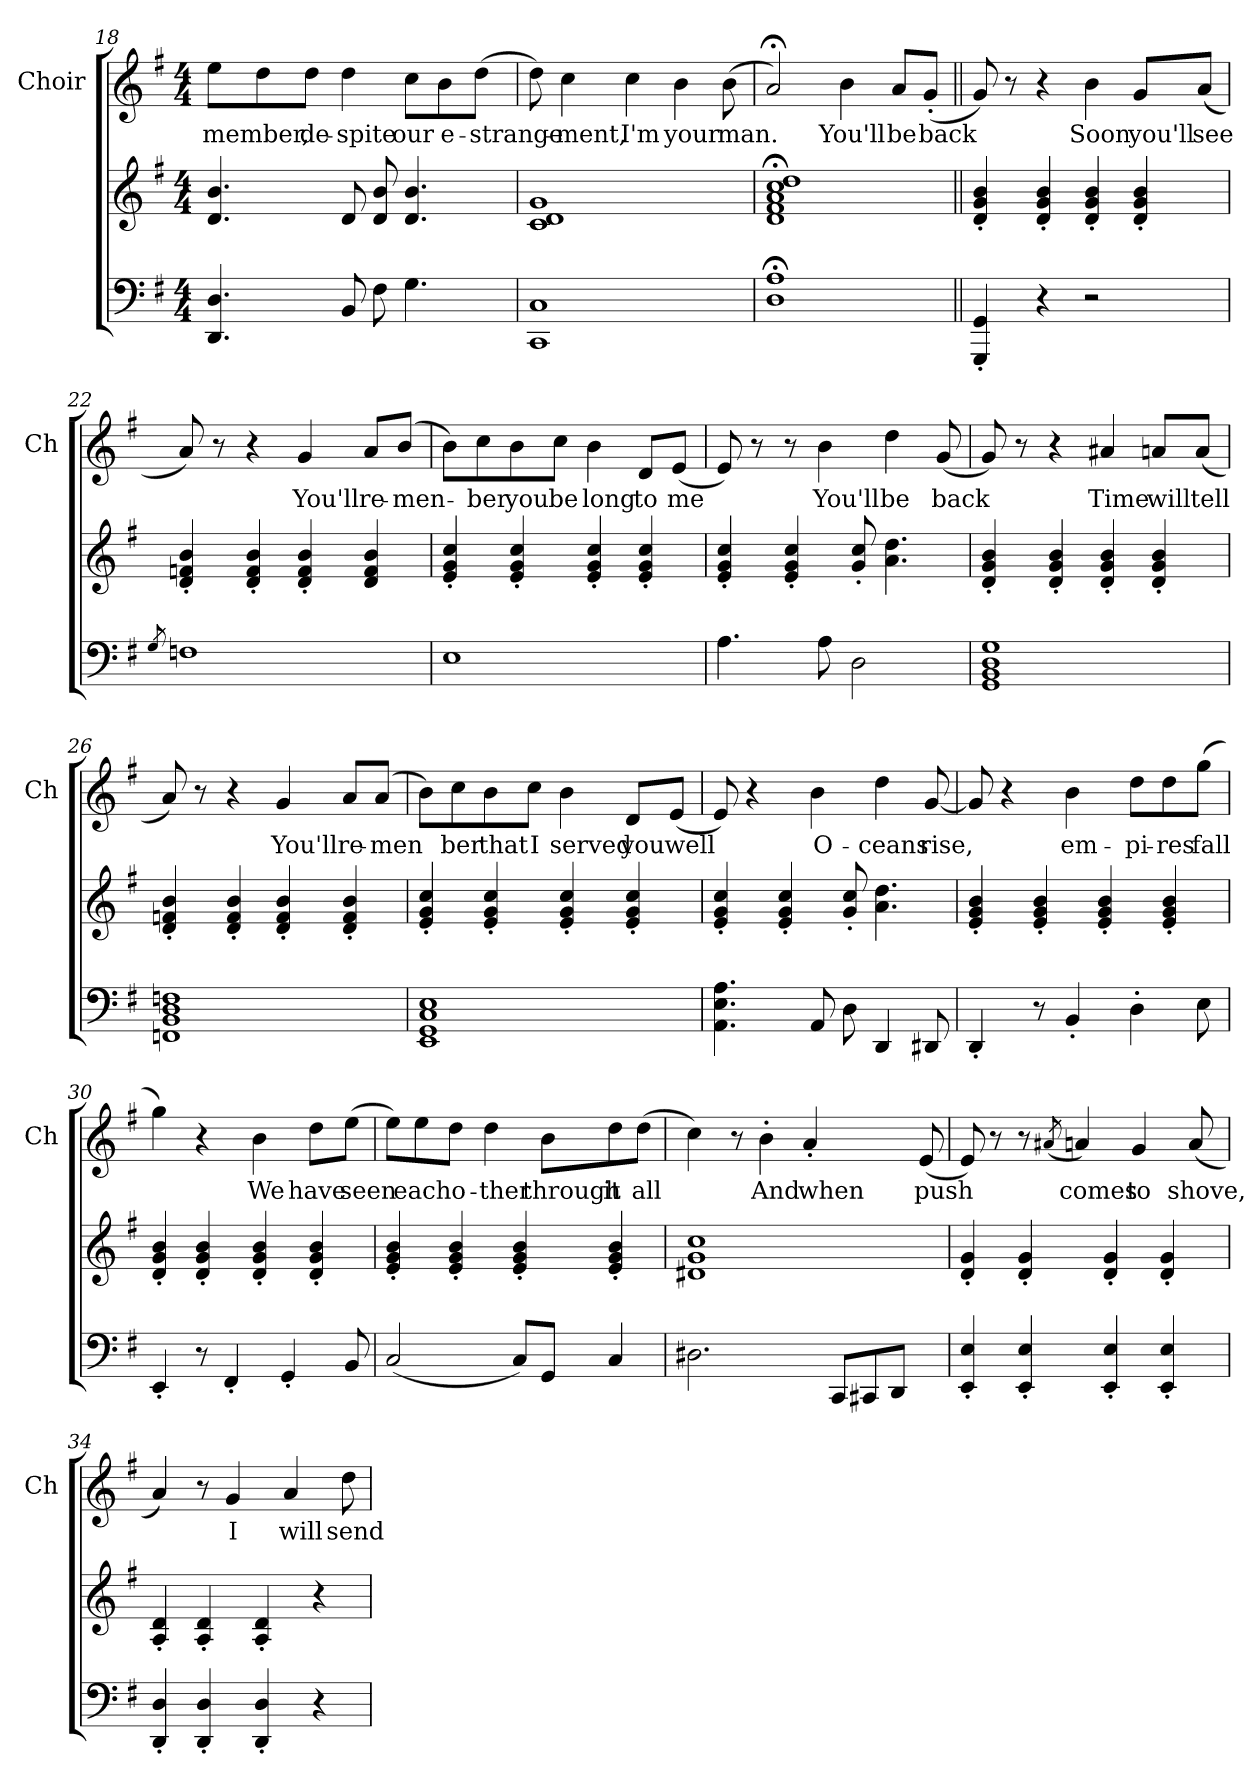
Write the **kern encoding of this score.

**kern	**kern	**kern	**text
*part2	*part2	*part1	*part1
*staff3	*staff2	*staff1	*staff1
*	*	*I"Choir	*
*	*	*I'Ch	*
*clefF4	*clefG2	*clefG2	*
*k[f#]	*k[f#]	*k[f#]	*
*M4/4	*M4/4	*M4/4	*
=18	=18	=18	=18
4.DD/ 4.D/	4.d/ 4.b/	8ee\L	-member,
.	.	8dd\	.
.	.	8dd\J	de-
8BB/	8d/	4dd\	-spite
8F#\	8d/ 8b/	.	.
4.G\	4.d/ 4.b/	8cc\L	our
.	.	8b\	e-
.	.	(>8dd\J	-strange-
!!LO:LB:g=z
=19	=19	=19	=19
1CC 1C	1c 1d 1g	8dd\)	.
.	.	4cc\	-ment,
.	.	4cc\	I'm
.	.	4b\	your
.	.	(>8b\	man.
=20	=20	=20	=20
1D;< 1A;<	1d;< 1f#;< 1a;< 1cc;< 1dd;<	2a;</)	.
.	.	4b\	You'll
.	.	8a/L	be
.	.	(<8g'/J	back
=21||	=21||	=21||	=21||
4GGG'/ 4GG'/	4d'/ 4g'/ 4b'/	8g/)	.
.	.	8r	.
4r	4d'/ 4g'/ 4b'/	4r	.
2r	4d'/ 4g'/ 4b'/	4b\	Soon
.	4d'/ 4g'/ 4b'/	8g/L	you'll
.	.	(<8a/J	see
=22	=22	=22	=22
8qG/	.	.	.
1Fn	4d'/ 4fn'/ 4b'/	8a/)	.
.	.	8r	.
.	4d'/ 4f'/ 4b'/	4r	.
.	4d'/ 4f'/ 4b'/	4g/	You'll
.	4d/ 4f/ 4b/	8a/L	re-
.	.	(<8b/J	-men-
!!LO:LB:g=z
=23	=23	=23	=23
1E	4e'/ 4g'/ 4cc'/	8b\L)	.
.	.	8cc\	-ber
.	4e'/ 4g'/ 4cc'/	8b\	you
.	.	8cc\J	be
.	4e'/ 4g'/ 4cc'/	4b\	long
.	4e'/ 4g'/ 4cc'/	8d/L	to
.	.	(<8e/J	me
=24	=24	=24	=24
4.A\	4e'/ 4g'/ 4cc'/	8e/)	.
.	.	8r	.
.	4e'/ 4g'/ 4cc'/	8r	.
8A\	.	4b\	You'll
2D\	8g'/ 8cc'/	.	.
.	4.a\ 4.dd\	4dd\	be
.	.	(<8g/	back
=25	=25	=25	=25
1GG 1BB 1D 1G	4d'/ 4g'/ 4b'/	8g/)	.
.	.	8r	.
.	4d'/ 4g'/ 4b'/	4r	.
.	4d'/ 4g'/ 4b'/	4a#X/	Time
.	4d'/ 4g'/ 4b'/	8an/L	will
.	.	(<8a/J	tell
=26	=26	=26	=26
1FFn 1BB 1D 1Fn	4d'/ 4fn'/ 4b'/	8a/)	.
.	.	8r	.
.	4d'/ 4f'/ 4b'/	4r	.
.	4d'/ 4f'/ 4b'/	4g/	You'll
.	4d'/ 4f'/ 4b'/	8a/L	re-
.	.	(<8a/J	men
!!LO:PB:g=z
=27	=27	=27	=27
1EE 1GG 1C 1E	4e'/ 4g'/ 4cc'/	8b\L)	.
.	.	8cc\	ber
.	4e'/ 4g'/ 4cc'/	8b\	that
.	.	8cc\J	I
.	4e'/ 4g'/ 4cc'/	4b\	served
.	4e'/ 4g'/ 4cc'/	8d/L	you
.	.	(<8e/J	well
=28	=28	=28	=28
4.AA\ 4.E\ 4.A\	4e'/ 4g'/ 4cc'/	8e/)	.
.	.	4r	.
.	4e'/ 4g'/ 4cc'/	.	.
8AA/	.	4b\	O-
8D\	8g'/ 8cc'/	.	.
4DD/	4.a\ 4.dd\	4dd\	-ceans
8DD#X/	.	[8g/	rise,
=29	=29	=29	=29
4DD'/	4e'/ 4g'/ 4b'/	8g/]	.
.	.	4r	.
8r	4e'/ 4g'/ 4b'/	.	.
4BB'/	.	4b\	em-
.	4e'/ 4g'/ 4b'/	.	.
4D'\	.	8dd\L	-pi-
.	4e'/ 4g'/ 4b'/	8dd\	-res
8E\	.	(>8gg\J	fall
=30	=30	=30	=30
4EE'/	4d'/ 4g'/ 4b'/	4gg\)	.
8r	4d'/ 4g'/ 4b'/	4r	.
4FF#'/	.	.	.
.	4d'/ 4g'/ 4b'/	4b\	We
4GG'/	.	.	.
.	4d'/ 4g'/ 4b'/	8dd\L	have
8BB/	.	(>8ee\J	seen
!!LO:LB:g=z
=31	=31	=31	=31
(<2C/	4e'/ 4g'/ 4b'/	8ee\L)	.
.	.	8ee\	each
.	4e'/ 4g'/ 4b'/	8dd\J	o-
.	.	4dd\	-ther
8C/L)	4e'/ 4g'/ 4b'/	.	.
8GG/J	.	8b\L	through
4C/	4e'/ 4g'/ 4b'/	8dd\	it
.	.	(>8dd\J	all
=32	=32	=32	=32
2.D#X\	1d#X 1g 1cc	4cc\)	.
.	.	8r	.
.	.	4b'\	And
.	.	4a'/	when
8CC/L	.	.	.
8CC#X/	.	8ryy	.
8DD/J	8ryy	8ryy	.
8ryy	8ryy	(<8e/	push
=33	=33	=33	=33
4EE'/ 4E'/	4d'/ 4g'/	8e/)	.
.	.	8r	.
4EE'/ 4E'/	4d'/ 4g'/	8r	.
.	.	(<8qa#X/	.
.	.	4an/)	comes
4EE'/ 4E'/	4d'/ 4g'/	.	.
.	.	4g/	to
4EE'/ 4E'/	4d'/ 4g'/	.	.
.	.	(<8a/	shove,
!!LO:LB:g=z
=34	=34	=34	=34
4DD'/ 4D'/	4A'/ 4d'/	4a/)	.
4DD'/ 4D'/	4A'/ 4d'/	8r	.
.	.	4g/	I
4DD'/ 4D'/	4A'/ 4d'/	.	.
.	.	4a/	will
4r	4r	.	.
.	.	8dd\	send
=	=	=	=
*-	*-	*-	*-
